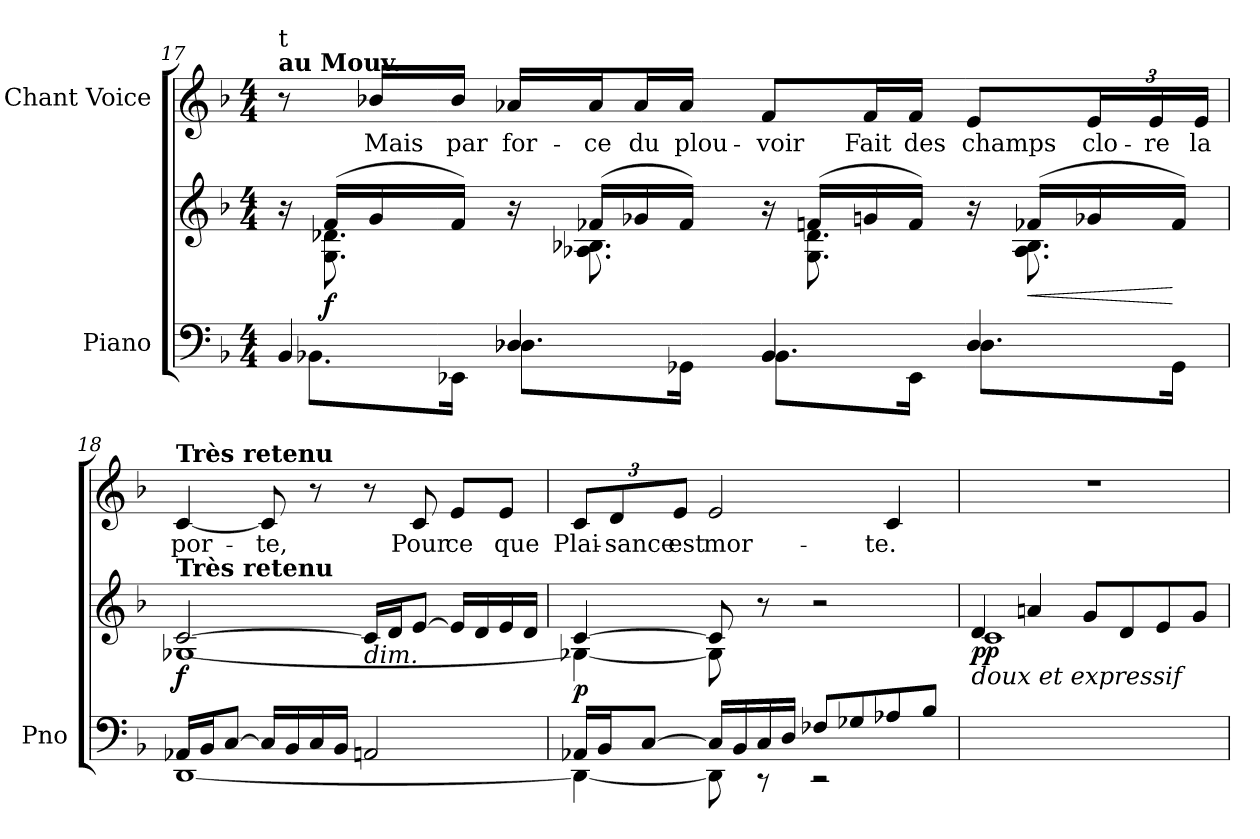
**kern	**kern	**dynam	**kern	**text
*part2	*part2	*part2	*part1	*part1
*staff3	*staff2	*staff2/3	*staff1	*staff1
*I"Piano	*	*	*I"Chant Voice	*
*I'Pno	*	*	*	*
!!LO:LB:g=z
*clefF4	*clefG2	*	*clefG2	*
*k[b-]	*k[b-]	*	*k[b-]	*
*M4/4	*M4/4	*	*M4/4	*
=17	=17	=17	=17	=17
*^	*	*	*	*
!	!	!	!	!LO:TX:a:B:t=au Mouv.	!
!	!	!	!	!LO:TX:a:t=t	!
!	!LO:N:head=solid	!	!	!	!
*	*	*^	*	*	*
4BB-/	8.BB-X\L	16r	16ryy	.	8r	.
!	!	!	!	!LO:DY:b	!	!
.	.	(16f/LL	8.G\ 8.d-X\	f	.	.
!	!	!	!	!	!	!LO:LY:b
.	.	16g/	.	.	16b-X/LL	Mais
!	!	!	!	!	!	!LO:LY:b
.	16EE-X\Jk	16f/JJ)	.	.	16b-/JJ	par
!	!LO:N:head=solid	!	!	!	!	!LO:LY:b
4D-X/	8.D-\L	16r	16ryy	.	16a-X/LL	for-
!	!	!	!	!	!	!LO:LY:b
.	.	(16f-X/LL	8.A-X\ 8.B-X\	.	16a-/J	-ce
!	!	!	!	!	!	!LO:LY:b
.	.	16g-X/	.	.	16a-/L	du
!	!	!	!	!	!	!LO:LY:b
.	16GG-X\Jk	16f-/JJ)	.	.	16a-/JJ	plou-
!	!LO:N:head=solid	!	!	!	!	!LO:LY:b
4BB-/	8.BB-\L	16r	16ryy	.	8f/L	-voir
.	.	(16fn/LL	8.G\ 8.d-\	.	.	.
!	!	!	!	!	!	!LO:LY:b
.	.	16gn/	.	.	16f/L	Fait
!	!	!	!	!	!	!LO:LY:b
.	16EE-\Jk	16f/JJ)	.	.	16f/JJ	des
!	!LO:N:head=solid	!	!	!	!	!LO:LY:b
4D-/	8.D-\L	16r	16ryy	.	8e/L	champs
!	!	!	!	!LO:HP:b	!	!
.	.	(16f-X/LL	8.A-\ 8.B-\	<	.	.
!	!	!	!	!	!	!LO:LY:b
.	.	16g-X/	.	.	24e/L	clo-
!	!	!	!	!	!	!LO:LY:b
.	.	.	.	.	24e/	-re
.	16GG-\Jk	16f-/JJ)	.	[	.	.
!	!	!	!	!	!	!LO:LY:b
.	.	.	.	.	24e/JJ	la
=18	=18	=18	=18	=18	=18	=18
!	!	!	!	!	!LO:TX:a:B:t=Très retenu	!
!	!	!LO:TX:a:B:t=Très retenu	!	!	!	!
!	!	!	!	!LO:DY:b	!	!LO:LY:b
16AA-X/LL	[1DD	[2c/	[1G-X	f	[4c/	por-
16BB-/J	.	.	.	.	.	.
[8C/J	.	.	.	.	.	.
!	!	!	!	!	!	!LO:LY:b
16C/LL]	.	.	.	.	8c/]	-te,
16BB-/	.	.	.	.	.	.
16C/	.	.	.	.	8r	.
16BB-/JJ	.	.	.	.	.	.
!	!	!LO:TX:b:i:t=dim.	!	!	!	!
2AAn/	.	16c/LL]	.	.	8r	.
.	.	16d/J	.	.	.	.
!	!	!	!	!	!	!LO:LY:b
.	.	[8e/J	.	.	8c/	Pour
!	!	!	!	!	!	!LO:LY:b
.	.	16e/LL]	.	.	8e/L	ce
.	.	16d/	.	.	.	.
!	!	!	!	!	!	!LO:LY:b
.	.	16e/	.	.	8e/J	que
.	.	16d/JJ	.	.	.	.
!!LO:LB:g=z
=19	=19	=19	=19	=19	=19	=19
!	!	!	!	!LO:DY:b	!	!LO:LY:b
(16AA-X/LL	4DD\_	[4c/	4G-X\_	p	12c/L	Plai-
16BB-/J	.	.	.	.	.	.
!	!	!	!	!	!	!LO:LY:b
.	.	.	.	.	12d/	-sance
[8C/J	.	.	.	.	.	.
!	!	!	!	!	!	!LO:LY:b
.	.	.	.	.	12e/J	est
!	!	!	!	!	!	!LO:LY:b
16C/LL]	8DD\]	8c/]	8G-\]	.	2e/	mor-
16BB-/	.	.	.	.	.	.
16C/	8r	8r	8ryy	.	.	.
16D/JJ	.	.	.	.	.	.
8F-X/L	2r	2r	2ryy	.	.	.
8G-X/	.	.	.	.	.	.
!	!	!	!	!	!	!LO:LY:b
8A-X/	.	.	.	.	4c/	-te.
8B-/J	.	.	.	.	.	.
*v	*v	*	*	*	*	*
=20	=20	=20	=20	=20	=20
!	!LO:TX:b:i:t=doux et expressif	!	!	!	!
!	!	!	!LO:DY:b	!	!
1ryy	(4d/	1c)	pp	1r	.
.	4an/	.	.	.	.
.	8g/L	.	.	.	.
.	8d/	.	.	.	.
.	8e/	.	.	.	.
.	8g/J)	.	.	.	.
*	*v	*v	*	*	*
=	=	=	=	=
*-	*-	*-	*-	*-
